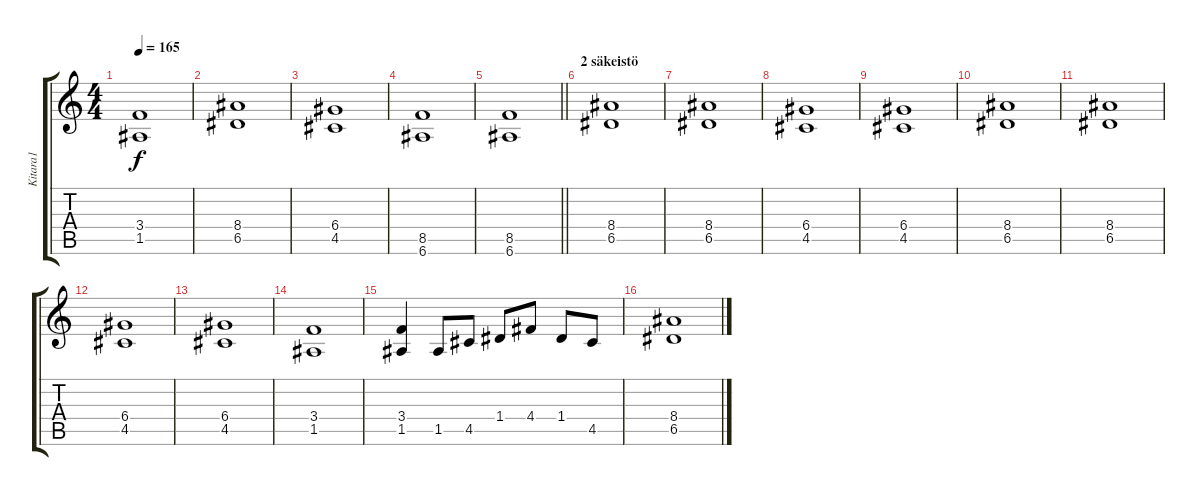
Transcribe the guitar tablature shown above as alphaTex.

\track ("Kitara1" "Kitara1") {instrument distortionguitar}
\staff {score tabs}
\tuning (E4 B3 G3 D3 A2 E2) {hide}
\ts (4 4)
\tempo 165
\clef g2
\ks c
(3.4 1.5).1{dy f} |
(8.4 6.5).1 |
(6.4 4.5).1 |
(8.5 6.6).1 |
\barLineRight lightlight
(8.5 6.6).1 |
\section ("" "2 säkeistö")
(8.4 6.5).1 |
(8.4 6.5).1 |
(6.4 4.5).1 |
(6.4 4.5).1 |
(8.4 6.5).1 |
(8.4 6.5).1 |
(6.4 4.5).1 |
(6.4 4.5).1 |
(3.4 1.5).1 |
(3.4 1.5).4 1.5.8 4.5.8 1.4.8 4.4.8 1.4.8 4.5.8 |
(8.4 6.5).1
